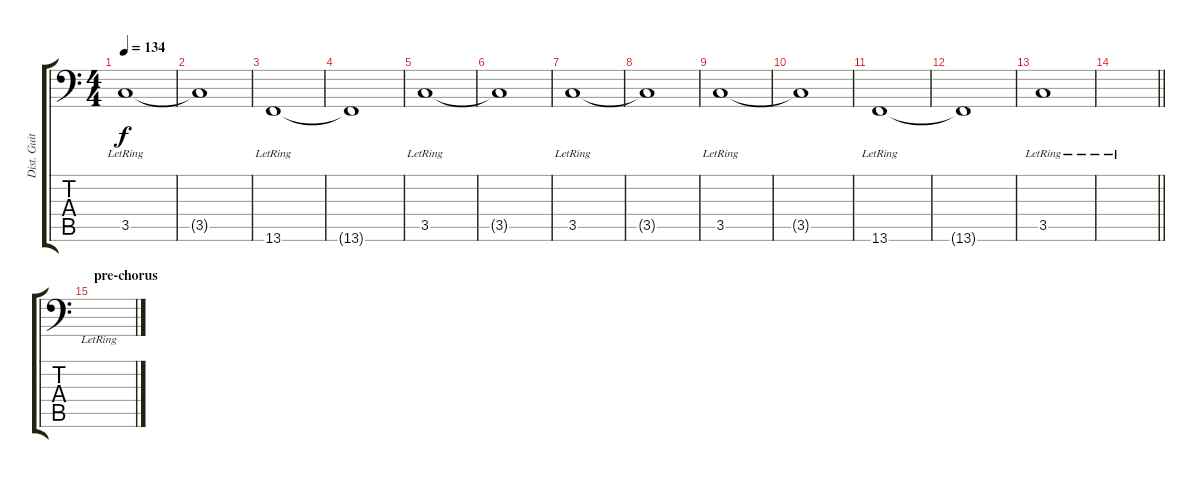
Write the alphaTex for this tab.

\track ("Dist. Guit" "Dist. Guit") {instrument acousticgrandpiano}
\staff {score tabs}
\tuning (E4 B3 G3 D3 A2 E1) {hide}
\ts (4 4)
\tempo 134
\clef f4
\ks c
3.5{lr}.1{dy f} |
3.5{t}.1 |
13.6{lr}.1 |
13.6{t}.1 |
3.5{lr}.1 |
3.5{t}.1 |
3.5{lr}.1 |
3.5{t}.1 |
3.5{lr}.1 |
3.5{t}.1 |
13.6{lr}.1 |
13.6{t}.1 |
3.5{lr}.1 |
\barLineRight lightlight
|
\section ("" "pre-chorus")
